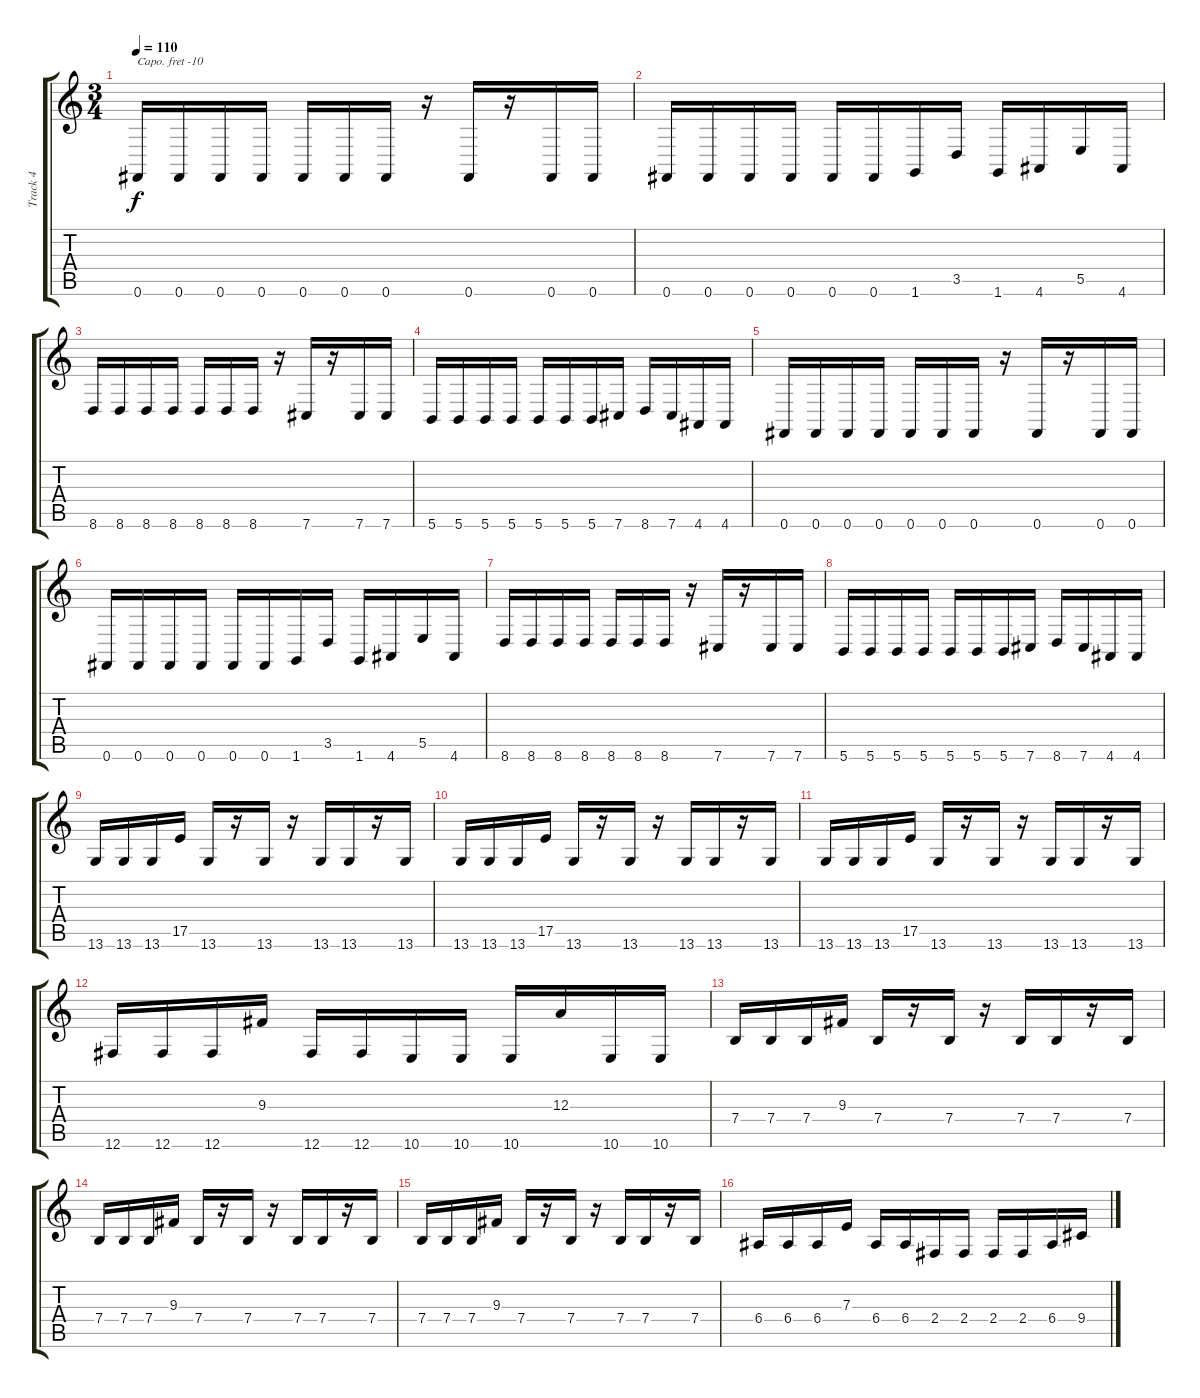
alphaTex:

\track ("Track 4" "Track 4") {instrument distortionguitar}
\staff {score tabs}
\capo -10
\tuning (E4 B3 G3 D3 A2 E2) {hide}
\ts (3 4)
\tempo 110
\clef g2
\ks c
0.6.16{dy f} 0.6.16 0.6.16 0.6.16 0.6.16 0.6.16 0.6.16 r.16 0.6.16 r.16 0.6.16 0.6.16 |
0.6.16 0.6.16 0.6.16 0.6.16 0.6.16 0.6.16 1.6.16 3.5.16 1.6.16 4.6.16 5.5.16 4.6.16 |
8.6.16 8.6.16 8.6.16 8.6.16 8.6.16 8.6.16 8.6.16 r.16 7.6.16 r.16 7.6.16 7.6.16 |
5.6.16 5.6.16 5.6.16 5.6.16 5.6.16 5.6.16 5.6.16 7.6.16 8.6.16 7.6.16 4.6.16 4.6.16 |
0.6.16 0.6.16 0.6.16 0.6.16 0.6.16 0.6.16 0.6.16 r.16 0.6.16 r.16 0.6.16 0.6.16 |
0.6.16 0.6.16 0.6.16 0.6.16 0.6.16 0.6.16 1.6.16 3.5.16 1.6.16 4.6.16 5.5.16 4.6.16 |
8.6.16 8.6.16 8.6.16 8.6.16 8.6.16 8.6.16 8.6.16 r.16 7.6.16 r.16 7.6.16 7.6.16 |
5.6.16 5.6.16 5.6.16 5.6.16 5.6.16 5.6.16 5.6.16 7.6.16 8.6.16 7.6.16 4.6.16 4.6.16 |
13.6.16 13.6.16 13.6.16 17.5.16 13.6.16 r.16 13.6.16 r.16 13.6.16 13.6.16 r.16 13.6.16 |
13.6.16 13.6.16 13.6.16 17.5.16 13.6.16 r.16 13.6.16 r.16 13.6.16 13.6.16 r.16 13.6.16 |
13.6.16 13.6.16 13.6.16 17.5.16 13.6.16 r.16 13.6.16 r.16 13.6.16 13.6.16 r.16 13.6.16 |
12.6.16 12.6.16 12.6.16 9.3.16 12.6.16 12.6.16 10.6.16 10.6.16 10.6.16 12.3.16 10.6.16 10.6.16 |
7.4.16 7.4.16 7.4.16 9.3.16 7.4.16 r.16 7.4.16 r.16 7.4.16 7.4.16 r.16 7.4.16 |
7.4.16 7.4.16 7.4.16 9.3.16 7.4.16 r.16 7.4.16 r.16 7.4.16 7.4.16 r.16 7.4.16 |
7.4.16 7.4.16 7.4.16 9.3.16 7.4.16 r.16 7.4.16 r.16 7.4.16 7.4.16 r.16 7.4.16 |
6.4.16 6.4.16 6.4.16 7.3.16 6.4.16 6.4.16 2.4.16 2.4.16 2.4.16 2.4.16 6.4.16 9.4.16
